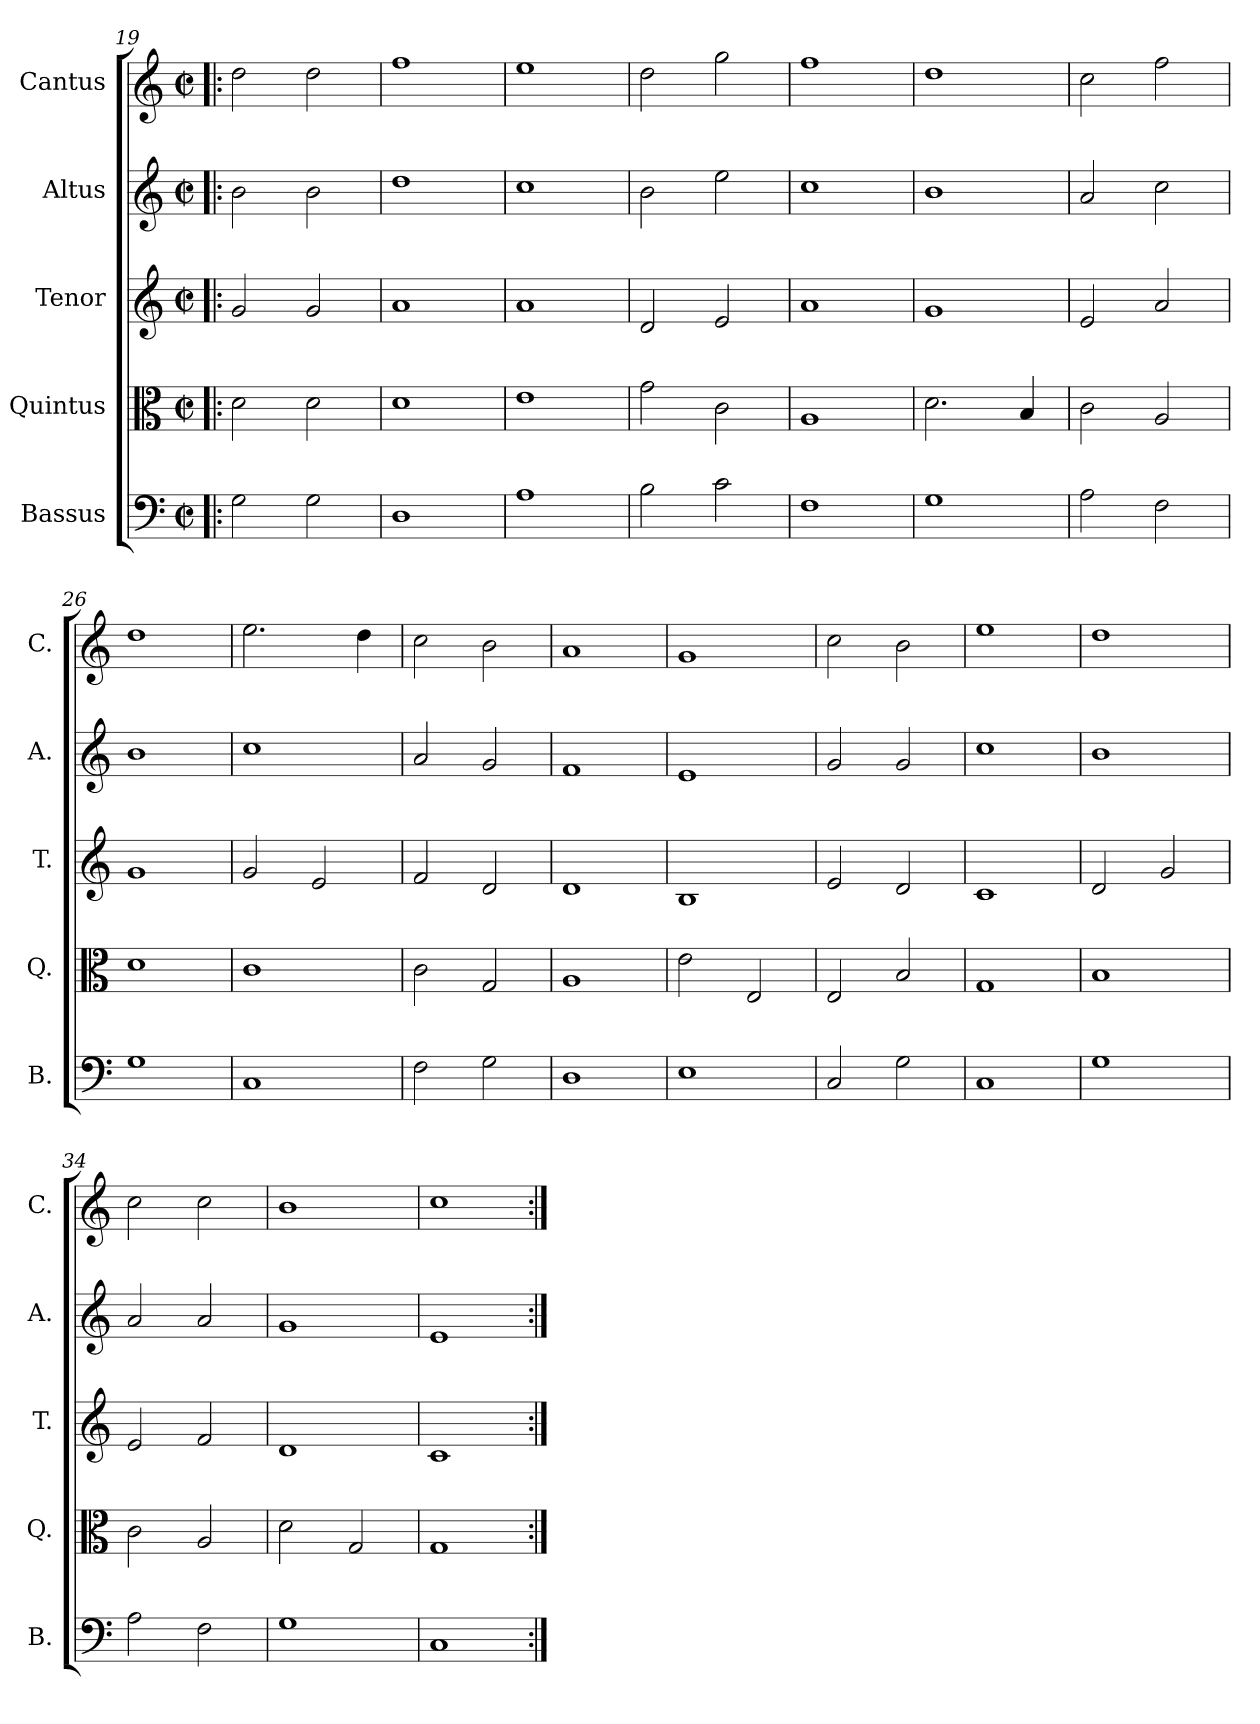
**kern	**kern	**kern	**kern	**kern
*part5	*part4	*part3	*part2	*part1
*staff5	*staff4	*staff3	*staff2	*staff1
*I"Bassus	*I"Quintus	*I"Tenor	*I"Altus	*I"Cantus
*I'B.	*I'Q.	*I'T.	*I'A.	*I'C.
*clefF4	*clefC3	*clefG2	*clefG2	*clefG2
*k[]	*k[]	*k[]	*k[]	*k[]
*C:	*C:	*C:	*C:	*C:
*M2/2	*M2/2	*M2/2	*M2/2	*M2/2
*met(c|)	*met(c|)	*met(c|)	*met(c|)	*met(c|)
=19!|:	=19!|:	=19!|:	=19!|:	=19!|:
2G\	2d\	2g/	2b\	2dd\
2G\	2d\	2g/	2b\	2dd\
=20	=20	=20	=20	=20
1D\	1d\	1a/	1dd\	1ff\
=21	=21	=21	=21	=21
1A\	1e\	1a/	1cc\	1ee\
=22	=22	=22	=22	=22
2B\	2g\	2d/	2b\	2dd\
2c\	2c\	2e/	2ee\	2gg\
=23	=23	=23	=23	=23
1F\	1A/	1a/	1cc\	1ff\
=24	=24	=24	=24	=24
1G\	2.d\	1g/	1b\	1dd\
.	4B/	.	.	.
=25	=25	=25	=25	=25
2A\	2c\	2e/	2a/	2cc\
2F\	2A/	2a/	2cc\	2ff\
=26	=26	=26	=26	=26
1G\	1d\	1g/	1b\	1dd\
!!LO:LB:g=z
=27	=27	=27	=27	=27
1C/	1c\	2g/	1cc\	2.ee\
.	.	2e/	.	.
.	.	.	.	4dd\
=28	=28	=28	=28	=28
2F\	2c\	2f/	2a/	2cc\
2G\	2G/	2d/	2g/	2b\
=29	=29	=29	=29	=29
1D\	1A/	1d/	1f/	1a/
=30	=30	=30	=30	=30
1E\	2e\	1B/	1e/	1g/
.	2E/	.	.	.
=31	=31	=31	=31	=31
2C/	2E/	2e/	2g/	2cc\
2G\	2B/	2d/	2g/	2b\
=32	=32	=32	=32	=32
1C/	1G/	1c/	1cc\	1ee\
=33	=33	=33	=33	=33
1G\	1B/	2d/	1b\	1dd\
.	.	2g/	.	.
=34	=34	=34	=34	=34
2A\	2c\	2e/	2a/	2cc\
2F\	2A/	2f/	2a/	2cc\
=35	=35	=35	=35	=35
1G\	2d\	1d/	1g/	1b\
.	2G/	.	.	.
=36	=36	=36	=36	=36
1C/	1G/	1c/	1e/	1cc\
=:|!	=:|!	=:|!	=:|!	=:|!
*-	*-	*-	*-	*-
